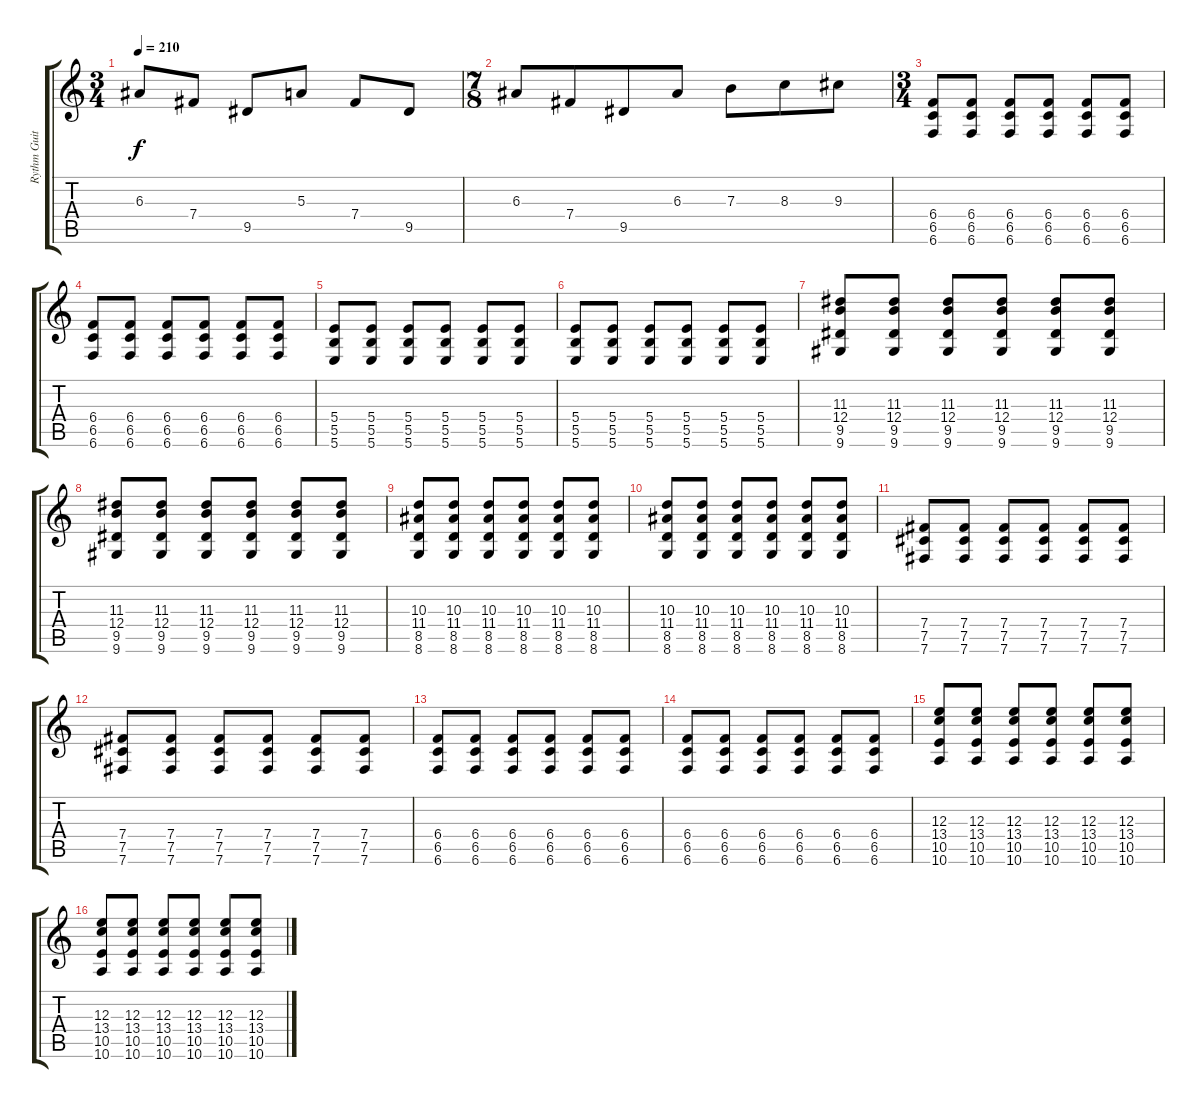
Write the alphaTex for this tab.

\track ("Rythm Guitar" "Rythm Guit") {instrument distortionguitar}
\staff {score tabs}
\tuning (Db4 Ab3 E3 B2 Gb2 B1) {hide}
\ts (3 4)
\tempo 210
\clef g2
\ks c
6.3.8{dy f} 7.4.8 9.5.8 5.3.8 7.4.8 9.5.8 |
\ts (7 8)
6.3.8 7.4.8 9.5.8 6.3.8 7.3.8 8.3.8 9.3.8 |
\ts (3 4)
(6.4 6.5 6.6).8 (6.4 6.5 6.6).8 (6.4 6.5 6.6).8 (6.4 6.5 6.6).8 (6.4 6.5 6.6).8 (6.4 6.5 6.6).8 |
(6.4 6.5 6.6).8 (6.4 6.5 6.6).8 (6.4 6.5 6.6).8 (6.4 6.5 6.6).8 (6.4 6.5 6.6).8 (6.4 6.5 6.6).8 |
(5.4 5.5 5.6).8 (5.4 5.5 5.6).8 (5.4 5.5 5.6).8 (5.4 5.5 5.6).8 (5.4 5.5 5.6).8 (5.4 5.5 5.6).8 |
(5.4 5.5 5.6).8 (5.4 5.5 5.6).8 (5.4 5.5 5.6).8 (5.4 5.5 5.6).8 (5.4 5.5 5.6).8 (5.4 5.5 5.6).8 |
(11.3 12.4 9.5 9.6).8 (11.3 12.4 9.5 9.6).8 (11.3 12.4 9.5 9.6).8 (11.3 12.4 9.5 9.6).8 (11.3 12.4 9.5 9.6).8 (11.3 12.4 9.5 9.6).8 |
(11.3 12.4 9.5 9.6).8 (11.3 12.4 9.5 9.6).8 (11.3 12.4 9.5 9.6).8 (11.3 12.4 9.5 9.6).8 (11.3 12.4 9.5 9.6).8 (11.3 12.4 9.5 9.6).8 |
(10.3 11.4 8.5 8.6).8 (10.3 11.4 8.5 8.6).8 (10.3 11.4 8.5 8.6).8 (10.3 11.4 8.5 8.6).8 (10.3 11.4 8.5 8.6).8 (10.3 11.4 8.5 8.6).8 |
(10.3 11.4 8.5 8.6).8 (10.3 11.4 8.5 8.6).8 (10.3 11.4 8.5 8.6).8 (10.3 11.4 8.5 8.6).8 (10.3 11.4 8.5 8.6).8 (10.3 11.4 8.5 8.6).8 |
(7.4 7.5 7.6).8 (7.4 7.5 7.6).8 (7.4 7.5 7.6).8 (7.4 7.5 7.6).8 (7.4 7.5 7.6).8 (7.4 7.5 7.6).8 |
(7.4 7.5 7.6).8 (7.4 7.5 7.6).8 (7.4 7.5 7.6).8 (7.4 7.5 7.6).8 (7.4 7.5 7.6).8 (7.4 7.5 7.6).8 |
(6.4 6.5 6.6).8 (6.4 6.5 6.6).8 (6.4 6.5 6.6).8 (6.4 6.5 6.6).8 (6.4 6.5 6.6).8 (6.4 6.5 6.6).8 |
(6.4 6.5 6.6).8 (6.4 6.5 6.6).8 (6.4 6.5 6.6).8 (6.4 6.5 6.6).8 (6.4 6.5 6.6).8 (6.4 6.5 6.6).8 |
(12.3 13.4 10.5 10.6).8 (12.3 13.4 10.5 10.6).8 (12.3 13.4 10.5 10.6).8 (12.3 13.4 10.5 10.6).8 (12.3 13.4 10.5 10.6).8 (12.3 13.4 10.5 10.6).8 |
(12.3 13.4 10.5 10.6).8 (12.3 13.4 10.5 10.6).8 (12.3 13.4 10.5 10.6).8 (12.3 13.4 10.5 10.6).8 (12.3 13.4 10.5 10.6).8 (12.3 13.4 10.5 10.6).8
